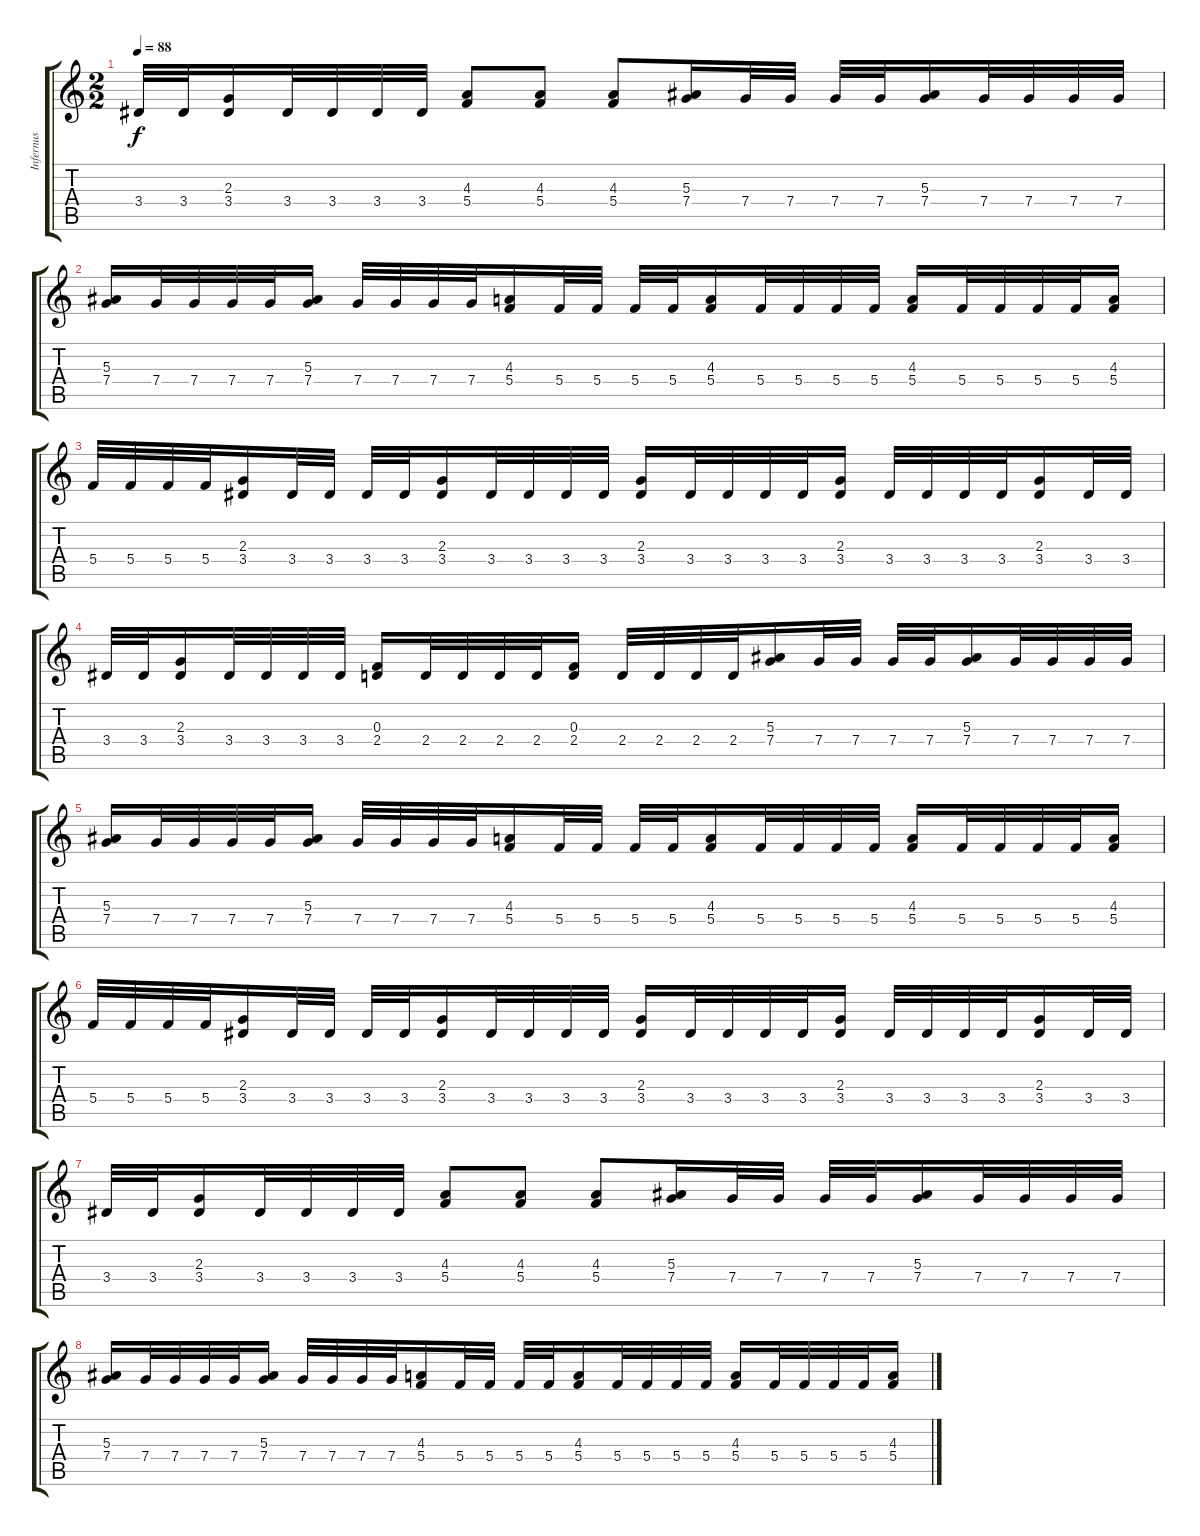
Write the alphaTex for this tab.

\track ("Infernus" "Infernus") {instrument distortionguitar}
\staff {score tabs}
\tuning (D4 A3 F3 C3 G2 D2) {hide}
\ts (2 2)
\tempo 88
\clef g2
\ks c
3.4.32{dy f} 3.4.32 (2.3 3.4).16 3.4.32 3.4.32 3.4.32 3.4.32 (4.3 5.4).8 (4.3 5.4).8 (4.3 5.4).8 (5.3 7.4).16 7.4.32 7.4.32 7.4.32 7.4.32 (5.3 7.4).16 7.4.32 7.4.32 7.4.32 7.4.32 |
(5.3 7.4).16 7.4.32 7.4.32 7.4.32 7.4.32 (5.3 7.4).16 7.4.32 7.4.32 7.4.32 7.4.32 (4.3 5.4).16 5.4.32 5.4.32 5.4.32 5.4.32 (4.3 5.4).16 5.4.32 5.4.32 5.4.32 5.4.32 (4.3 5.4).16 5.4.32 5.4.32 5.4.32 5.4.32 (4.3 5.4).16 |
5.4.32 5.4.32 5.4.32 5.4.32 (2.3 3.4).16 3.4.32 3.4.32 3.4.32 3.4.32 (2.3 3.4).16 3.4.32 3.4.32 3.4.32 3.4.32 (2.3 3.4).16 3.4.32 3.4.32 3.4.32 3.4.32 (2.3 3.4).16 3.4.32 3.4.32 3.4.32 3.4.32 (2.3 3.4).16 3.4.32 3.4.32 |
3.4.32 3.4.32 (2.3 3.4).16 3.4.32 3.4.32 3.4.32 3.4.32 (0.3 2.4).16 2.4.32 2.4.32 2.4.32 2.4.32 (0.3 2.4).16 2.4.32 2.4.32 2.4.32 2.4.32 (5.3 7.4).16 7.4.32 7.4.32 7.4.32 7.4.32 (5.3 7.4).16 7.4.32 7.4.32 7.4.32 7.4.32 |
(5.3 7.4).16 7.4.32 7.4.32 7.4.32 7.4.32 (5.3 7.4).16 7.4.32 7.4.32 7.4.32 7.4.32 (4.3 5.4).16 5.4.32 5.4.32 5.4.32 5.4.32 (4.3 5.4).16 5.4.32 5.4.32 5.4.32 5.4.32 (4.3 5.4).16 5.4.32 5.4.32 5.4.32 5.4.32 (4.3 5.4).16 |
5.4.32 5.4.32 5.4.32 5.4.32 (2.3 3.4).16 3.4.32 3.4.32 3.4.32 3.4.32 (2.3 3.4).16 3.4.32 3.4.32 3.4.32 3.4.32 (2.3 3.4).16 3.4.32 3.4.32 3.4.32 3.4.32 (2.3 3.4).16 3.4.32 3.4.32 3.4.32 3.4.32 (2.3 3.4).16 3.4.32 3.4.32 |
3.4.32 3.4.32 (2.3 3.4).16 3.4.32 3.4.32 3.4.32 3.4.32 (4.3 5.4).8 (4.3 5.4).8 (4.3 5.4).8 (5.3 7.4).16 7.4.32 7.4.32 7.4.32 7.4.32 (5.3 7.4).16 7.4.32 7.4.32 7.4.32 7.4.32 |
(5.3 7.4).16 7.4.32 7.4.32 7.4.32 7.4.32 (5.3 7.4).16 7.4.32 7.4.32 7.4.32 7.4.32 (4.3 5.4).16 5.4.32 5.4.32 5.4.32 5.4.32 (4.3 5.4).16 5.4.32 5.4.32 5.4.32 5.4.32 (4.3 5.4).16 5.4.32 5.4.32 5.4.32 5.4.32 (4.3 5.4).16
